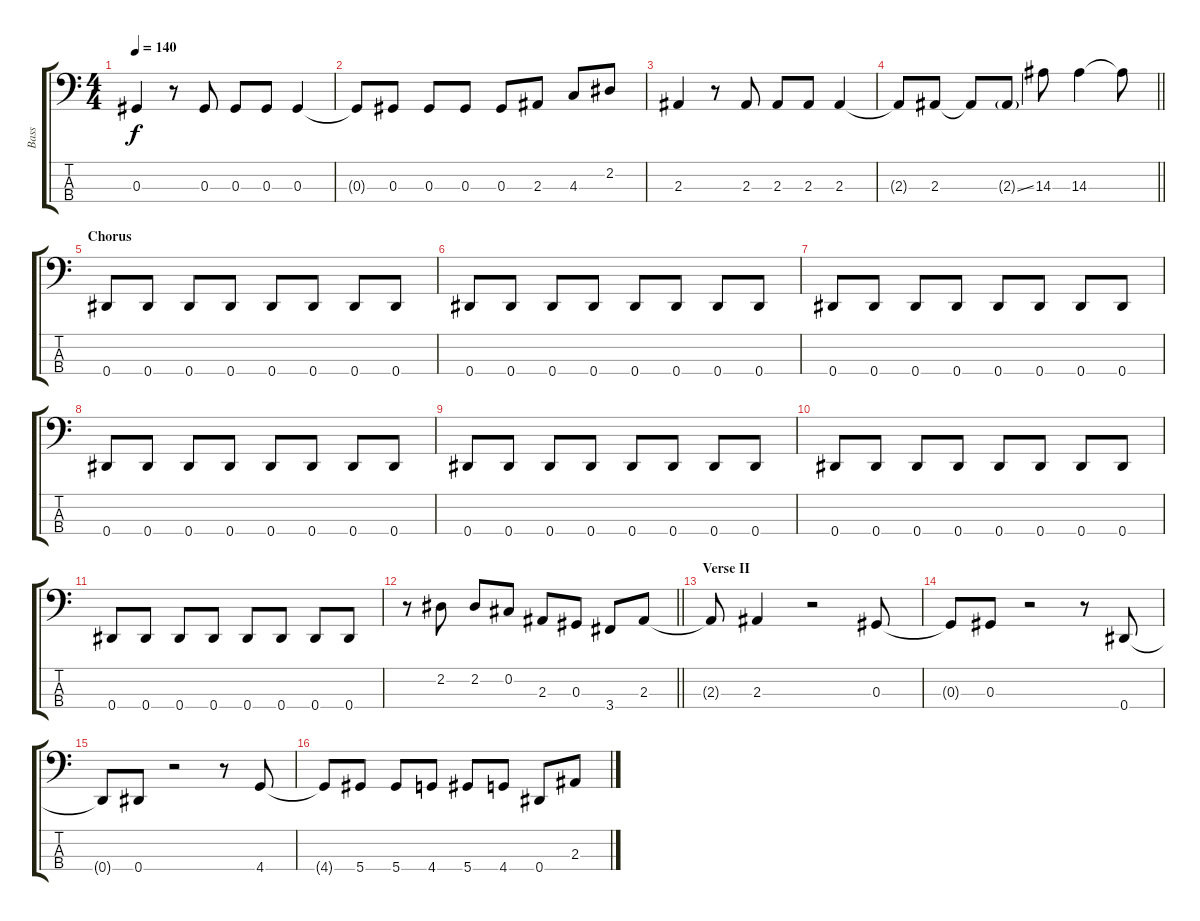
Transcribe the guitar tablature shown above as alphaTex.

\track ("Bass" "Bass") {instrument electricbassfinger}
\staff {score tabs}
\tuning (Gb2 Db2 Ab1 Eb1) {hide}
\ts (4 4)
\tempo 140
\clef f4
\ks c
0.3.4{dy f} r.8 0.3.8 0.3.8 0.3.8 0.3.4 |
0.3{t}.8 0.3.8 0.3.8 0.3.8 0.3.8 2.3.8 4.3.8 2.2.8 |
2.3.4 r.8 2.3.8 2.3.8 2.3.8 2.3.4 |
\barLineRight lightlight
2.3{t}.8 2.3.8 2.3{t}.8 2.3{ss g}.8 14.3.8 14.3.4 14.3{t}.8 |
\section ("" "Chorus")
0.4.8 0.4.8 0.4.8 0.4.8 0.4.8 0.4.8 0.4.8 0.4.8 |
0.4.8 0.4.8 0.4.8 0.4.8 0.4.8 0.4.8 0.4.8 0.4.8 |
0.4.8 0.4.8 0.4.8 0.4.8 0.4.8 0.4.8 0.4.8 0.4.8 |
0.4.8 0.4.8 0.4.8 0.4.8 0.4.8 0.4.8 0.4.8 0.4.8 |
0.4.8 0.4.8 0.4.8 0.4.8 0.4.8 0.4.8 0.4.8 0.4.8 |
0.4.8 0.4.8 0.4.8 0.4.8 0.4.8 0.4.8 0.4.8 0.4.8 |
0.4.8 0.4.8 0.4.8 0.4.8 0.4.8 0.4.8 0.4.8 0.4.8 |
\barLineRight lightlight
r.8 2.2.8 2.2.8 0.2.8 2.3.8 0.3.8 3.4.8 2.3.8 |
\section ("" "Verse II")
2.3{t}.8 2.3.4 r.2 0.3.8 |
0.3{t}.8 0.3.8 r.2 r.8 0.4.8 |
0.4{t}.8 0.4.8 r.2 r.8 4.4.8 |
4.4{t}.8 5.4.8 5.4.8 4.4.8 5.4.8 4.4.8 0.4.8 2.3.8
